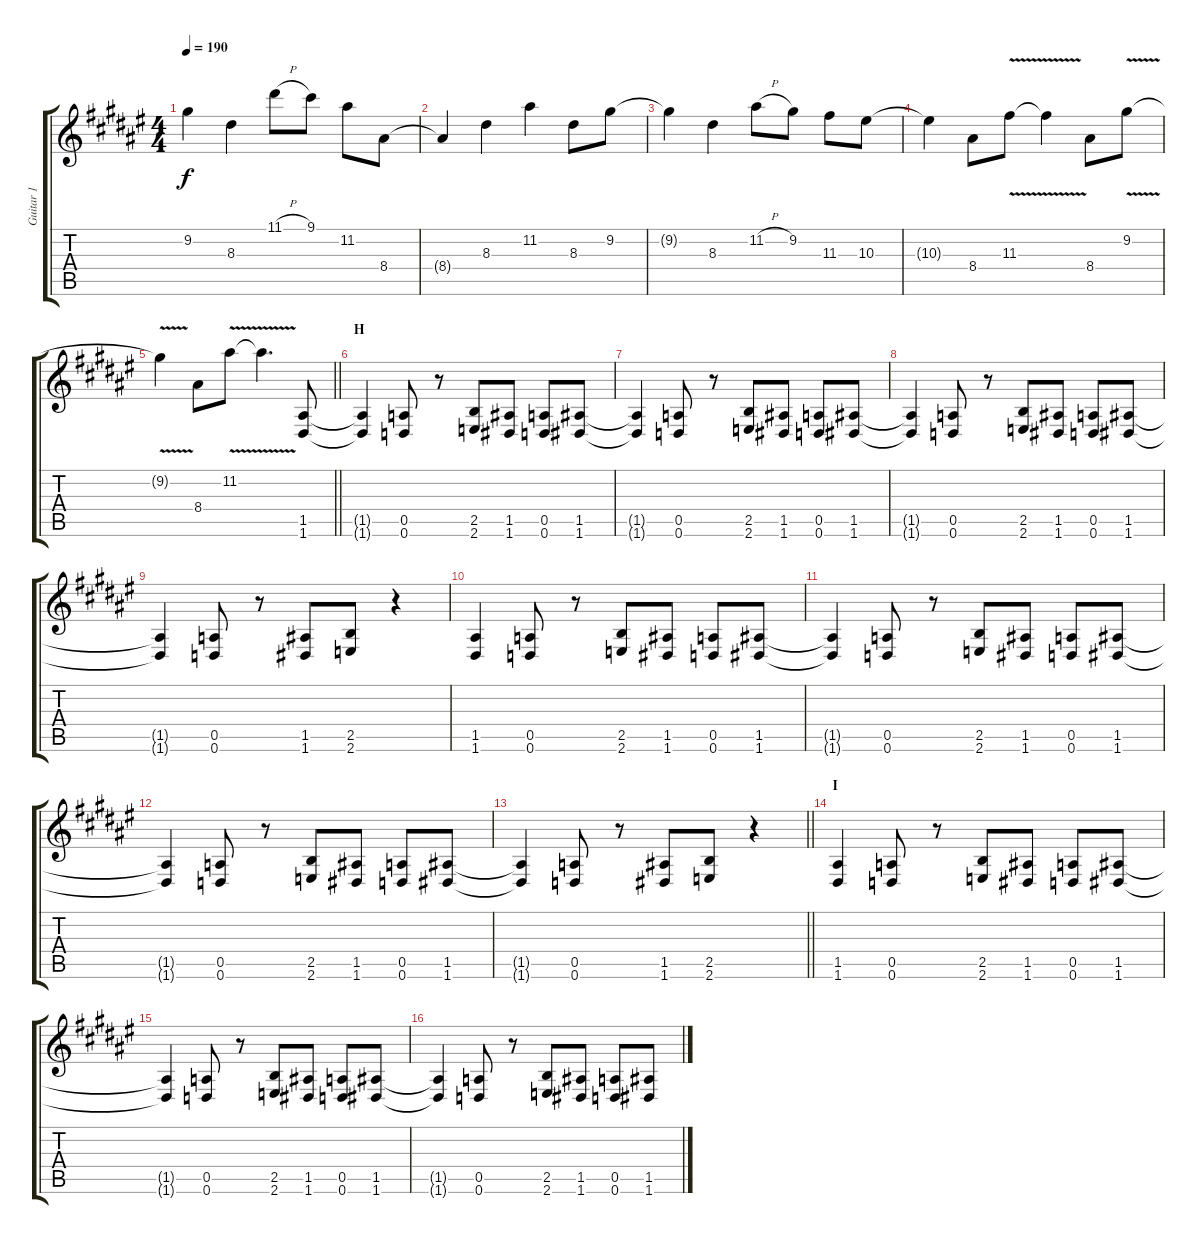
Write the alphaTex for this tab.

\track ("Guitar 1" "Guitar 1") {instrument overdrivenguitar}
\staff {score tabs}
\tuning (E4 B3 G3 D3 A2 D2) {hide}
\ts (4 4)
\tempo 190
\clef g2
\ks f#
9.2{t}.4{dy f} 8.3.4 11.1{h}.8 9.1.8 11.2.8 8.4.8 |
8.4{t}.4 8.3.4 11.2.4 8.3.8 9.2.8 |
9.2{t}.4 8.3.4 11.2{h}.8 9.2.8 11.3.8 10.3.8 |
10.3{t}.4 8.4.8 11.3{v}.8 11.3{t}.4 8.4.8 9.2{v}.8 |
\barLineRight lightlight
9.2{t}.4 8.4.8 11.2{v}.8 11.2{t}.4{d} (1.5 1.6).8 |
\section ("" "H")
(1.5{t} 1.6{t}).4 (0.5 0.6).8 r.8 (2.5 2.6).8 (1.5 1.6).8 (0.5 0.6).8 (1.5 1.6).8 |
(1.5{t} 1.6{t}).4 (0.5 0.6).8 r.8 (2.5 2.6).8 (1.5 1.6).8 (0.5 0.6).8 (1.5 1.6).8 |
(1.5{t} 1.6{t}).4 (0.5 0.6).8 r.8 (2.5 2.6).8 (1.5 1.6).8 (0.5 0.6).8 (1.5 1.6).8 |
(1.5{t} 1.6{t}).4 (0.5 0.6).8 r.8 (1.5 1.6).8 (2.5 2.6).8 r.4 |
(1.5 1.6).4 (0.5 0.6).8 r.8 (2.5 2.6).8 (1.5 1.6).8 (0.5 0.6).8 (1.5 1.6).8 |
(1.5{t} 1.6{t}).4 (0.5 0.6).8 r.8 (2.5 2.6).8 (1.5 1.6).8 (0.5 0.6).8 (1.5 1.6).8 |
(1.5{t} 1.6{t}).4 (0.5 0.6).8 r.8 (2.5 2.6).8 (1.5 1.6).8 (0.5 0.6).8 (1.5 1.6).8 |
\barLineRight lightlight
(1.5{t} 1.6{t}).4 (0.5 0.6).8 r.8 (1.5 1.6).8 (2.5 2.6).8 r.4 |
\section ("" "I")
(1.5 1.6).4 (0.5 0.6).8 r.8 (2.5 2.6).8 (1.5 1.6).8 (0.5 0.6).8 (1.5 1.6).8 |
(1.5{t} 1.6{t}).4 (0.5 0.6).8 r.8 (2.5 2.6).8 (1.5 1.6).8 (0.5 0.6).8 (1.5 1.6).8 |
(1.5{t} 1.6{t}).4 (0.5 0.6).8 r.8 (2.5 2.6).8 (1.5 1.6).8 (0.5 0.6).8 (1.5 1.6).8
